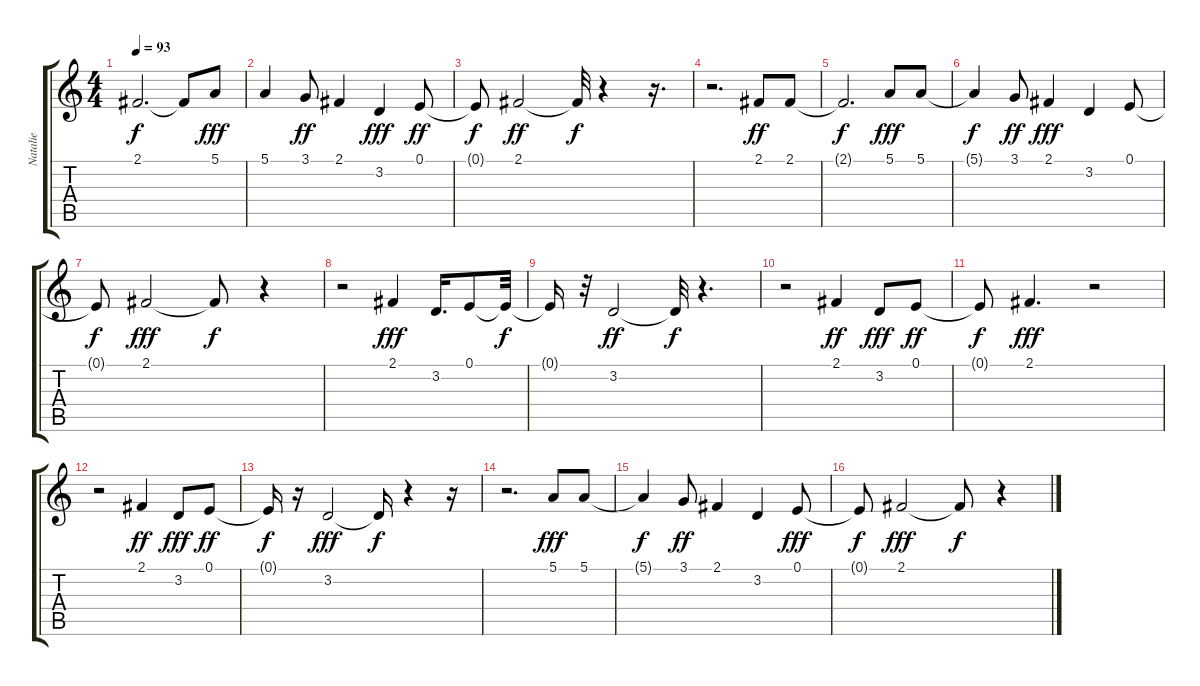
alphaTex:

\track ("Natalie" "Natalie") {instrument vibraphone}
\staff {score tabs}
\tuning (E4 B3 G3 D3 A2 E2) {hide}
\ts (4 4)
\tempo 93
\clef g2
\ks c
2.1{t}.2{d dy f} 2.1{t}.8 5.1.8{dy fff} |
5.1.4 3.1.8{dy ff} 2.1.4 3.2.4{dy fff} 0.1.8{dy ff} |
0.1{t}.8{dy f} 2.1.2{dy ff} 2.1{t}.32{dy f} r.4 r.16{d} |
r.2{d} 2.1.8{dy ff} 2.1.8 |
2.1{t}.2{d dy f} 5.1.8{dy fff} 5.1.8 |
5.1{t}.4{dy f} 3.1.8{dy ff} 2.1.4{dy fff} 3.2.4 0.1.8 |
0.1{t}.8{dy f} 2.1.2{dy fff} 2.1{t}.8{dy f} r.4 |
r.2 2.1.4{dy fff} 3.2.16{d} 0.1.8 0.1{t}.32{dy f} |
0.1{t}.16 r.32 3.2.2{dy ff} 3.2{t}.32{dy f} r.4{d} |
r.2 2.1.4{dy ff} 3.2.8{dy fff} 0.1.8{dy ff} |
0.1{t}.8{dy f} 2.1.4{d dy fff} r.2 |
r.2 2.1.4{dy ff} 3.2.8{dy fff} 0.1.8{dy ff} |
0.1{t}.16{dy f} r.16 3.2.2{dy fff} 3.2{t}.16{dy f} r.4 r.16 |
r.2{d} 5.1.8{dy fff} 5.1.8 |
5.1{t}.4{dy f} 3.1.8{dy ff} 2.1.4 3.2.4 0.1.8{dy fff} |
0.1{t}.8{dy f} 2.1.2{dy fff} 2.1{t}.8{dy f} r.4
